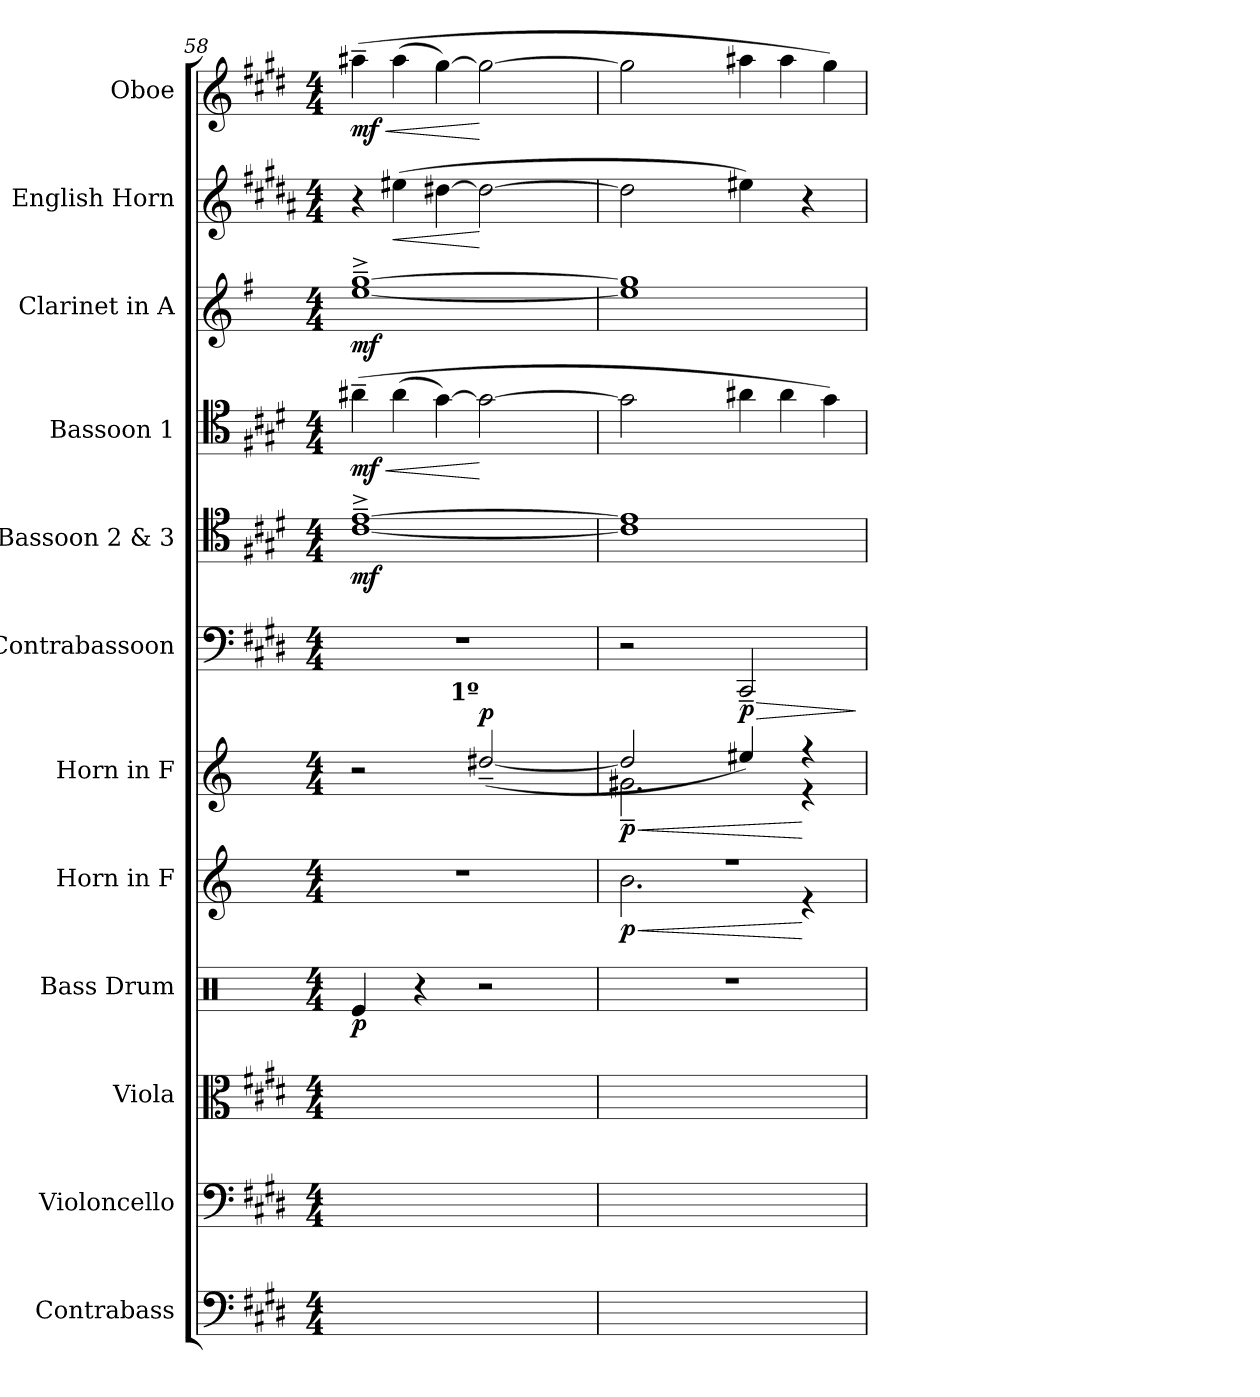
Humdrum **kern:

**kern	**kern	**kern	**kern	**dynam	**kern	**dynam	**kern	**dynam	**kern	**dynam	**kern	**dynam	**kern	**dynam	**kern	**dynam	**kern	**dynam	**kern	**dynam
*part12	*part11	*part10	*part9	*part9	*part8	*part8	*part7	*part7	*part6	*part6	*part5	*part5	*part4	*part4	*part3	*part3	*part2	*part2	*part1	*part1
*staff12	*staff11	*staff10	*staff9	*staff9	*staff8	*staff8	*staff7	*staff7	*staff6	*staff6	*staff5	*staff5	*staff4	*staff4	*staff3	*staff3	*staff2	*staff2	*staff1	*staff1
*I"Contrabass	*I"Violoncello	*I"Viola	*I"Bass Drum	*	*I"Horn in F	*	*I"Horn in F	*	*I"Contrabassoon	*	*I"Bassoon 2 & 3	*	*I"Bassoon 1	*	*I"Clarinet in A	*	*I"English Horn	*	*I"Oboe	*
*I'Cb.	*I'Vc.	*I'Vla.	*I'B. D.	*	*I'Hn.	*	*I'Hn.	*	*I'Cbsn.	*	*I'Bsn.	*	*I'Bsn.	*	*I'Cl.	*	*	*	*	*
*clefF4	*clefF4	*clefC3	*clefX	*	*clefG2	*	*clefG2	*	*clefF4	*	*clefC4	*	*clefC4	*	*clefG2	*	*clefG2	*	*clefG2	*
*ITrd7c12	*	*	*	*	*ITrd4c7	*	*ITrd4c7	*	*ITrd7c12	*	*	*	*	*	*ITrd2c3	*	*ITrd4c7	*	*	*
*k[f#c#g#d#]	*k[f#c#g#d#]	*k[f#c#g#d#]	*k[]	*	*k[b-]	*	*k[b-]	*	*k[f#c#g#d#]	*	*k[f#c#g#d#]	*	*k[f#c#g#d#]	*	*k[f#c#g#d#]	*	*k[f#c#g#d#]	*	*k[f#c#g#d#]	*
*E:	*E:	*E:	*C:	*	*F:	*	*F:	*	*E:	*	*E:	*	*E:	*	*E:	*	*E:	*	*E:	*
*M4/4	*M4/4	*M4/4	*M4/4	*	*M4/4	*	*M4/4	*	*M4/4	*	*M4/4	*	*M4/4	*	*M4/4	*	*M4/4	*	*M4/4	*
*	*	*	*	*	*	*	*	*	*	*	*	*	*Xtuplet	*	*	*	*	*	*	*
=58	=58	=58	=58	=58	=58	=58	=58	=58	=58	=58	=58	=58	=58	=58	=58	=58	=58	=58	=58	=58
!	!	!	!	!	!	!	!	!	!	!	!	!	!	!LO:HP:b	!	!	!	!	!	!
*	*	*	*	*	*	*	*	*	*	*	*	*	*	*	*	*	*Xtuplet	*	*Xtuplet	*
!	!	!	!	!	!	!	!	!	!	!	!	!	!	!	!	!	!	!	!	!LO:HP:b
8ryy	8ryy	8ryy	4Re	p	1r	.	2r	.	1r	.	[1c#~^ [1e~^	mf	(6a#X~	< mf	[1cc#~^ [1ee~^	mf	6r	.	(6aa#X~	< mf
8ryy	8ryy	8ryy	.	.	.	.	.	.	.	.	.	.	.	.	.	.	.	.	.	.
!	!	!	!	!	!	!	!	!	!	!	!	!	!	!	!	!	!	!LO:HP:b	!	!
.	.	.	.	.	.	.	.	.	.	.	.	.	(6a#	.	.	.	(6a#X	<	(6aa#	.
*Xtuplet	*Xtuplet	*Xtuplet	*	*	*	*	*	*	*	*	*	*	*	*	*	*	*	*	*	*
12ryy	12ryy	12ryy	4r	.	.	.	.	.	.	.	.	.	.	.	.	.	.	.	.	.
12ryy	12ryy	12ryy	.	.	.	.	.	.	.	.	.	.	[6g#)	.	.	.	[6g#X	.	[6gg#)	.
12ryy	12ryy	12ryy	.	.	.	.	.	.	.	.	.	.	.	.	.	.	.	.	.	.
!	!	!	!	!	!	!	!LO:TX:a:B:rj:t=1º	!	!	!	!	!	!	!	!	!	!	!	!	!
!	!	!	!	!	!	!	!	!LO:DY:a	!	!	!	!	!	!	!	!	!	!	!	!
8ryy	8ryy	8ryy	2r	.	.	.	(>[2g#X~>/	p	.	.	.	.	2g#_	[	.	.	2g#_	[	2gg#_	[
8ryy	8ryy	8ryy	.	.	.	.	.	.	.	.	.	.	.	.	.	.	.	.	.	.
12ryy	12ryy	12ryy	.	.	.	.	.	.	.	.	.	.	.	.	.	.	.	.	.	.
12ryy	12ryy	12ryy	.	.	.	.	.	.	.	.	.	.	.	.	.	.	.	.	.	.
12ryy	12ryy	12ryy	.	.	.	.	.	.	.	.	.	.	.	.	.	.	.	.	.	.
=59	=59	=59	=59	=59	=59	=59	=59	=59	=59	=59	=59	=59	=59	=59	=59	=59	=59	=59	=59	=59
*	*	*	*	*	*^	*	*	*	*	*	*	*	*	*	*	*	*	*	*	*
!	!	!	!	!	!	!	!LO:HP:b	!	!LO:HP:b	!	!	!	!	!	!	!	!	!	!	!	!
*	*	*	*	*	*	*	*	*^	*	*	*	*	*	*	*	*	*	*	*	*	*
8ryy	8ryy	8ryy	1r	.	1rff	2.e	< p	2g#]	2.c#X~	< p	2r	.	1c#] 1e]	.	2g#]	.	1cc#] 1ee]	.	2g#]	.	2gg#]	.
8ryy	8ryy	8ryy	.	.	.	.	.	.	.	.	.	.	.	.	.	.	.	.	.	.	.	.
12ryy	12ryy	12ryy	.	.	.	.	.	.	.	.	.	.	.	.	.	.	.	.	.	.	.	.
12ryy	12ryy	12ryy	.	.	.	.	.	.	.	.	.	.	.	.	.	.	.	.	.	.	.	.
12ryy	12ryy	12ryy	.	.	.	.	.	.	.	.	.	.	.	.	.	.	.	.	.	.	.	.
!	!	!	!	!	!	!	!	!	!	!	!	!LO:HP:b	!	!	!	!	!	!	!	!	!	!
8ryy	8ryy	8ryy	.	.	.	.	.	4a#X)	.	.	2CCC#~	> p	.	.	6a#X	.	.	.	4a#X)	.	6aa#X	.
8ryy	8ryy	8ryy	.	.	.	.	.	.	.	.	.	.	.	.	.	.	.	.	.	.	.	.
.	.	.	.	.	.	.	.	.	.	.	.	.	.	.	6a#	.	.	.	.	.	6aa#	.
12ryy	12ryy	12ryy	.	.	.	4r	[	4rff	4re	[	.	.	.	.	.	.	.	.	4r	.	.	.
12ryy	12ryy	12ryy	.	.	.	.	.	.	.	.	.	.	.	.	6g#)	.	.	.	.	.	6gg#)	.
12ryy	12ryy	12ryy	.	.	.	.	.	.	.	.	.	.	.	.	.	.	.	.	.	.	.	.
*	*	*	*	*	*v	*v	*	*	*	*	*	*	*	*	*	*	*	*	*	*	*	*
*	*	*	*	*	*	*	*v	*v	*	*	*	*	*	*	*	*	*	*	*	*	*
.	.	.	.	.	.	.	.	.	.	]	.	.	.	.	.	.	.	.	.	.
=	=	=	=	=	=	=	=	=	=	=	=	=	=	=	=	=	=	=	=	=
*-	*-	*-	*-	*-	*-	*-	*-	*-	*-	*-	*-	*-	*-	*-	*-	*-	*-	*-	*-	*-
